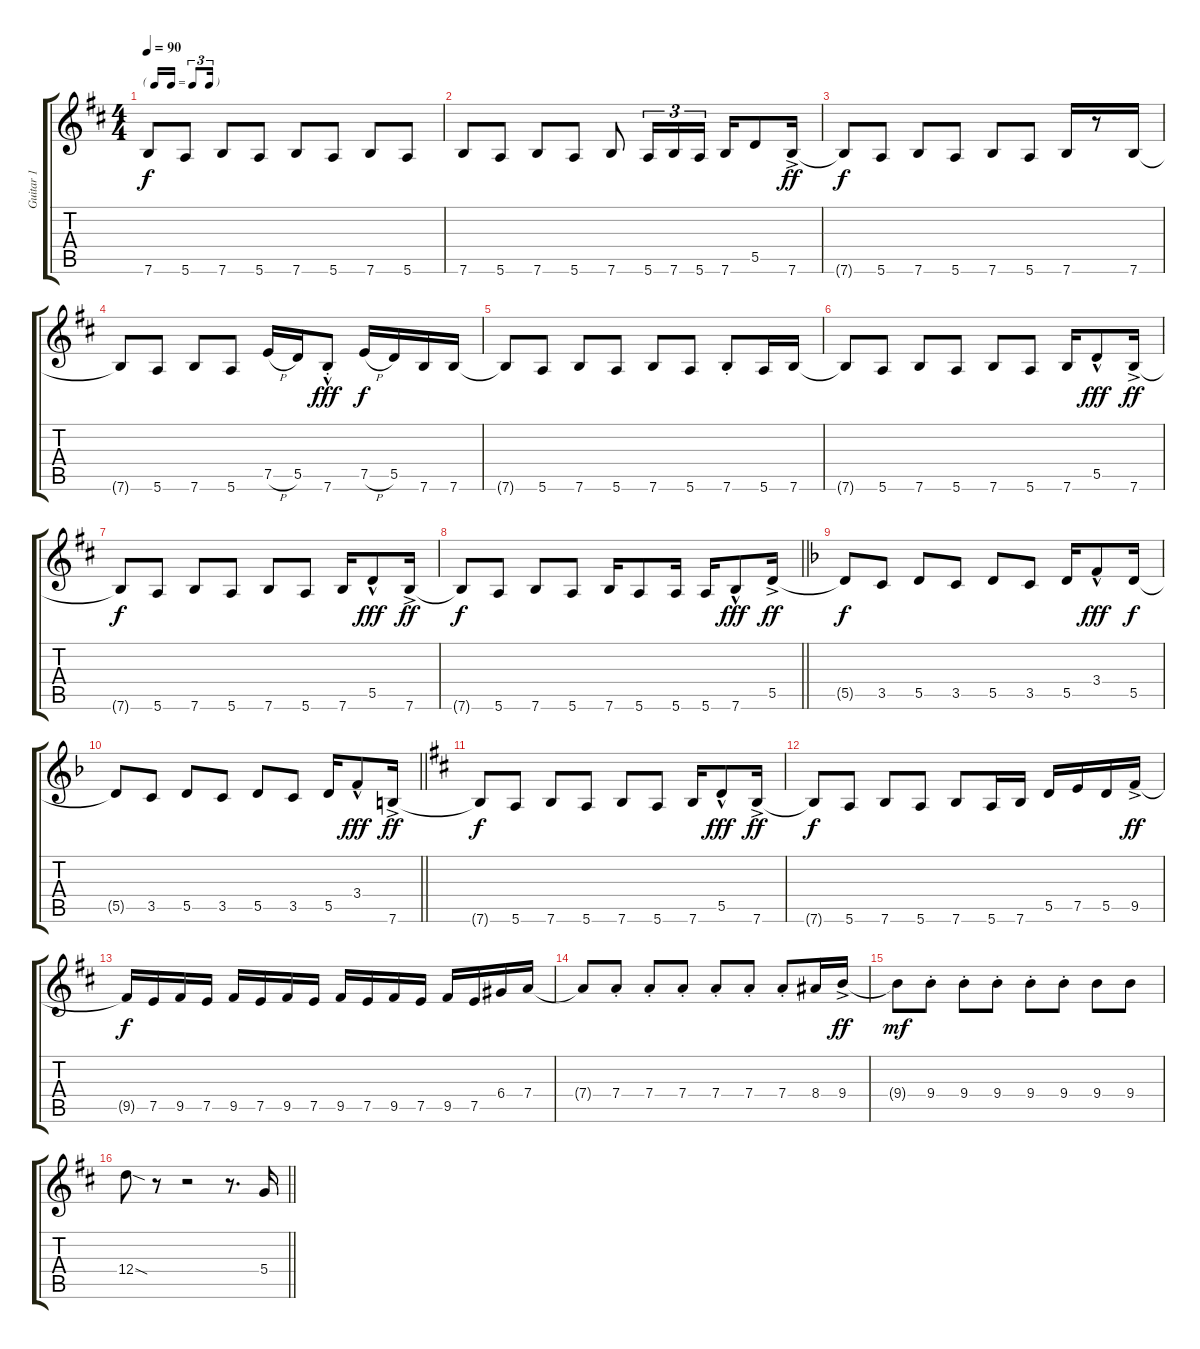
\track ("Guitar 1" "Guitar 1") {instrument distortionguitar}
\staff {score tabs}
\tuning (E4 B3 G3 D3 A2 E2) {hide}
\ts (4 4)
\tf triplet16th
\tempo 90
\clef g2
\ks d
7.6{t}.8{dy f} 5.6.8 7.6.8 5.6.8 7.6.8 5.6.8 7.6.8 5.6.8 |
7.6.8 5.6.8 7.6.8 5.6.8 7.6.8 5.6.16{tu (3 2)} 7.6.16{tu (3 2)} 5.6.16{tu (3 2)} 7.6.16 5.5.8 7.6{ac}.16{dy ff} |
7.6{t}.8{dy f} 5.6.8 7.6.8 5.6.8 7.6.8 5.6.8 7.6.16 r.8 7.6.16 |
7.6{t}.8 5.6.8 7.6.8 5.6.8 7.5{h}.16 5.5.16 7.6{hac st}.8{dy fff} 7.5{h}.16{dy f} 5.5.16 7.6.16 7.6.16 |
7.6{t}.8 5.6.8 7.6.8 5.6.8 7.6.8 5.6.8 7.6{st}.8 5.6.16 7.6.16 |
7.6{t}.8 5.6.8 7.6.8 5.6.8 7.6.8 5.6.8 7.6.16 5.5{hac}.8{dy fff} 7.6{ac}.16{dy ff} |
7.6{t}.8{dy f} 5.6.8 7.6.8 5.6.8 7.6.8 5.6.8 7.6.16 5.5{hac}.8{dy fff} 7.6{ac}.16{dy ff} |
\barLineRight lightlight
7.6{t}.8{dy f} 5.6.8 7.6.8 5.6.8 7.6.16 5.6.8 5.6.16 5.6.16 7.6{hac}.8{dy fff} 5.5{ac}.16{dy ff} |
\ks f
5.5{t}.8{dy f} 3.5.8 5.5.8 3.5.8 5.5.8 3.5.8 5.5.16 3.4{hac}.8{dy fff} 5.5.16{dy f} |
\barLineRight lightlight
5.5{t}.8 3.5.8 5.5.8 3.5.8 5.5.8 3.5.8 5.5.16 3.4{hac}.8{dy fff} 7.6{ac}.16{dy ff} |
\ks d
7.6{t}.8{dy f} 5.6.8 7.6.8 5.6.8 7.6.8 5.6.8 7.6.16 5.5{hac}.8{dy fff} 7.6{ac}.16{dy ff} |
7.6{t}.8{dy f} 5.6.8 7.6.8 5.6.8 7.6.8 5.6.16 7.6.16 5.5.16 7.5.16 5.5.16 9.5{ac}.16{dy ff} |
9.5{t}.16{dy f} 7.5.16 9.5.16 7.5.16 9.5.16 7.5.16 9.5.16 7.5.16 9.5.16 7.5.16 9.5.16 7.5.16 9.5.16 7.5.16 6.4.16 7.4.16 |
7.4{t}.8 7.4{st}.8 7.4{st}.8 7.4{st}.8 7.4{st}.8 7.4{st}.8 7.4{st}.8 8.4.16 9.4{ac}.16{dy ff} |
9.4{t}.8{dy mf} 9.4{st}.8 9.4{st}.8 9.4{st}.8 9.4{st}.8 9.4{st}.8 9.4.8 9.4.8 |
\barLineRight lightlight
12.4{sod}.8 r.8 r.2 r.8{d} 5.4.16
